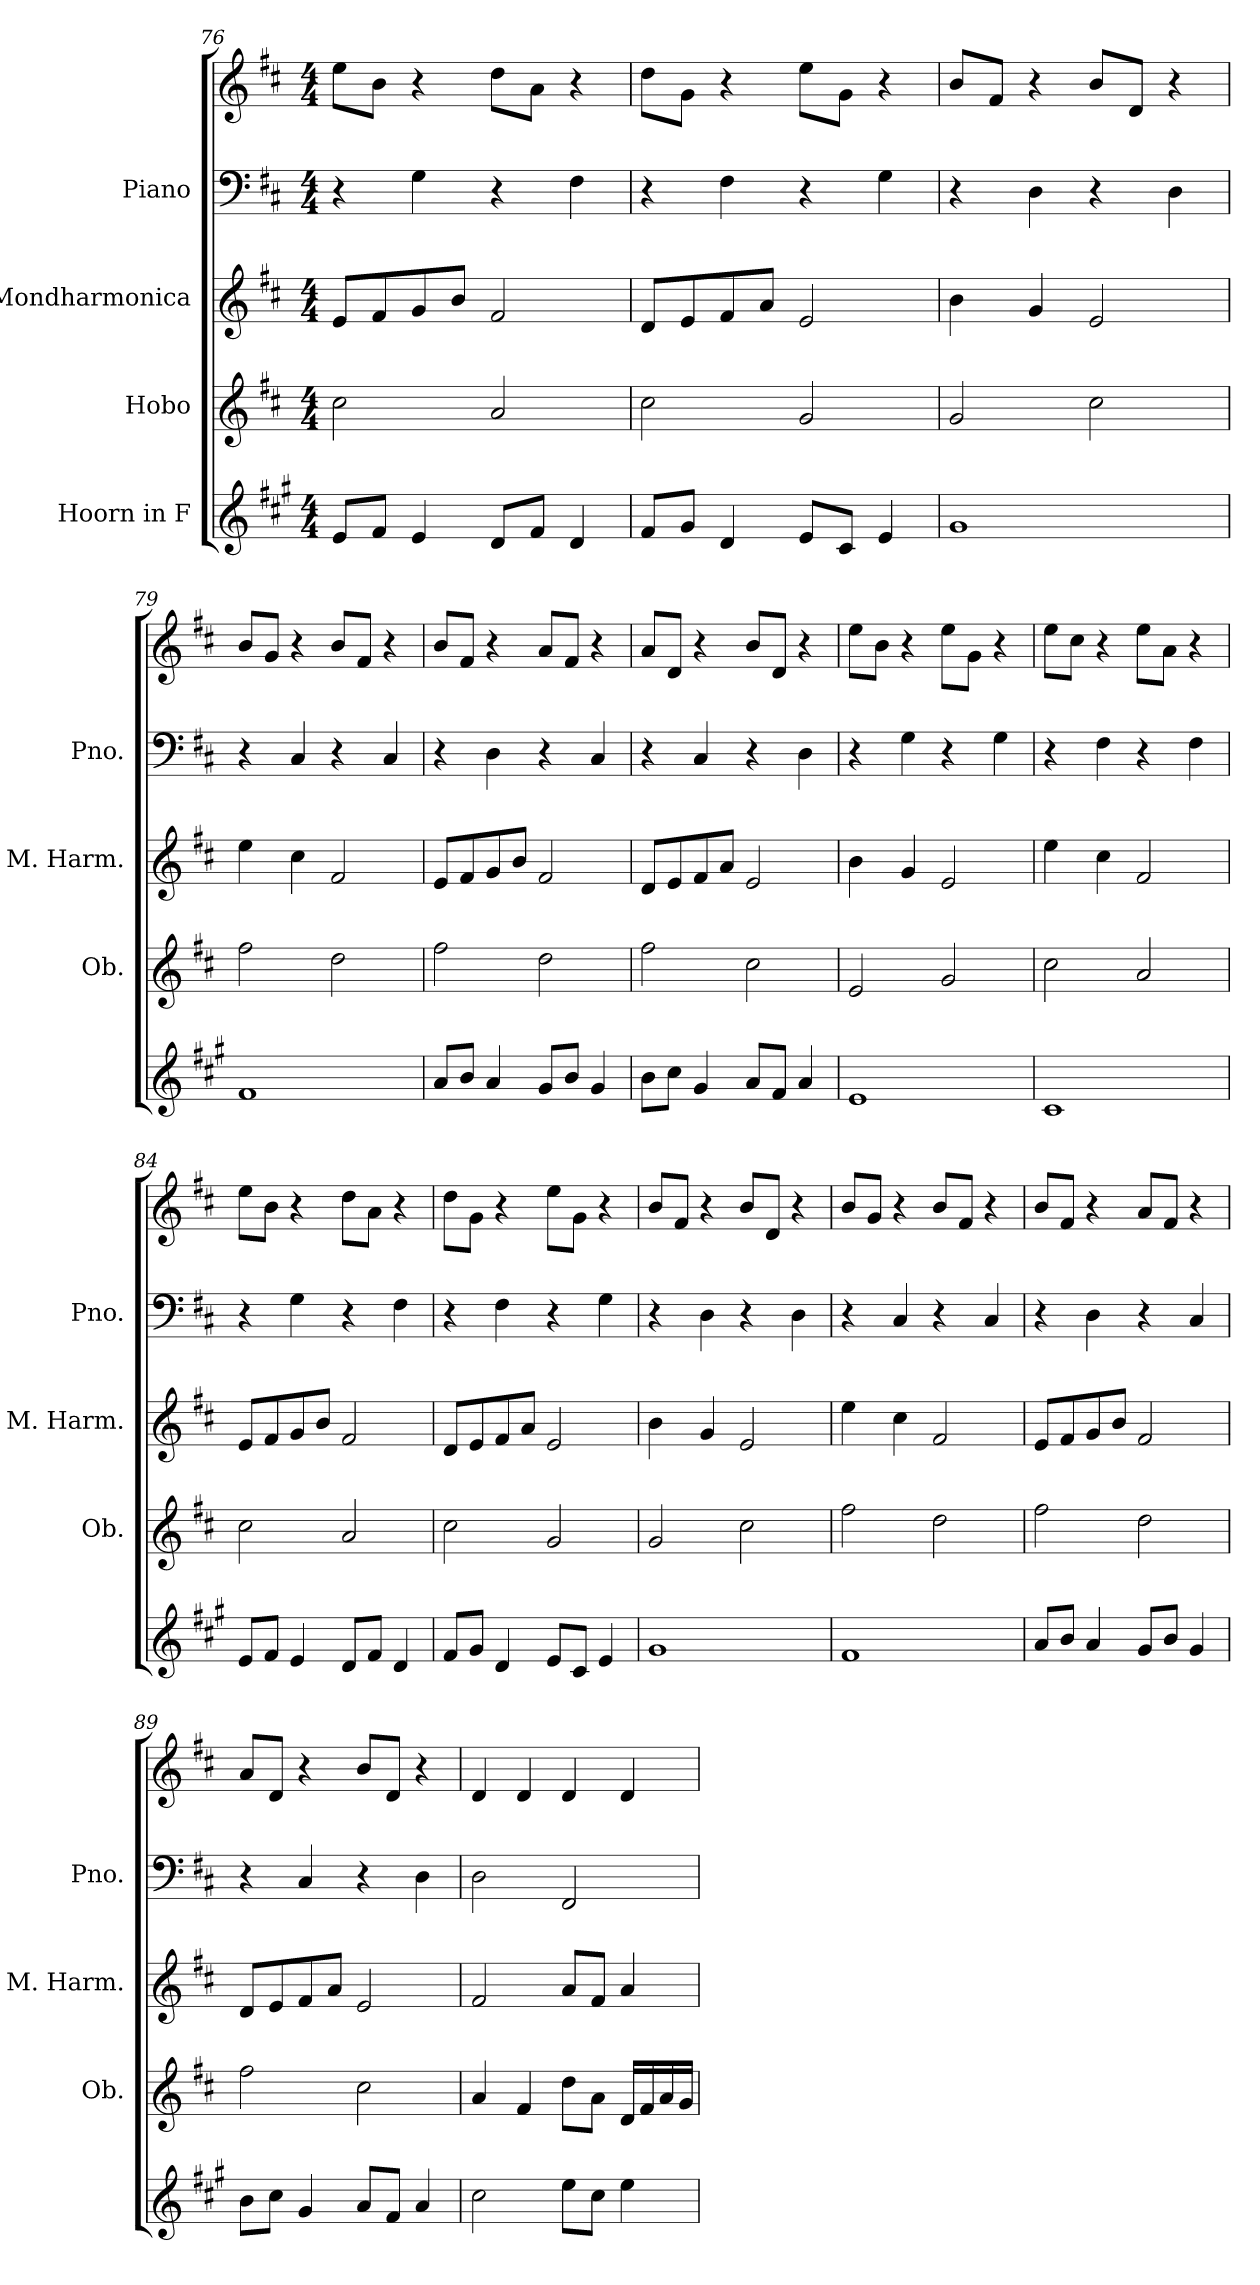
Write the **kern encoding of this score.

**kern	**kern	**kern	**kern	**kern
*part4	*part3	*part2	*part1	*part1
*staff5	*staff4	*staff3	*staff2	*staff1
*I"Hoorn in F	*I"Hobo	*I"Mondharmonica	*I"Piano	*
*	*I'Ob.	*I'M. Harm.	*I'Pno.	*
*clefG2	*clefG2	*clefG2	*clefF4	*clefG2
*ITrd4c7	*	*	*	*
*k[f#c#]	*k[f#c#]	*k[f#c#]	*k[f#c#]	*k[f#c#]
*M4/4	*M4/4	*M4/4	*M4/4	*M4/4
=76	=76	=76	=76	=76
8A/L	2cc#\	8e/L	4r	8ee\L
8B/J	.	8f#/	.	8b\J
4A/	.	8g/	4G\	4r
.	.	8b/J	.	.
8G/L	2a/	2f#/	4r	8dd\L
8B/J	.	.	.	8a\J
4G/	.	.	4F#\	4r
=77	=77	=77	=77	=77
8B/L	2cc#\	8d/L	4r	8dd\L
8c#/J	.	8e/	.	8g\J
4G/	.	8f#/	4F#\	4r
.	.	8a/J	.	.
8A/L	2g/	2e/	4r	8ee\L
8F#/J	.	.	.	8g\J
4A/	.	.	4G\	4r
=78	=78	=78	=78	=78
1c#	2g/	4b\	4r	8b/L
.	.	.	.	8f#/J
.	.	4g/	4D\	4r
.	2cc#\	2e/	4r	8b/L
.	.	.	.	8d/J
.	.	.	4D\	4r
!!LO:PB:g=z
=79	=79	=79	=79	=79
1B	2ff#\	4ee\	4r	8b/L
.	.	.	.	8g/J
.	.	4cc#\	4C#/	4r
.	2dd\	2f#/	4r	8b/L
.	.	.	.	8f#/J
.	.	.	4C#/	4r
=80	=80	=80	=80	=80
8d/L	2ff#\	8e/L	4r	8b/L
8e/J	.	8f#/	.	8f#/J
4d/	.	8g/	4D\	4r
.	.	8b/J	.	.
8c#/L	2dd\	2f#/	4r	8a/L
8e/J	.	.	.	8f#/J
4c#/	.	.	4C#/	4r
=81	=81	=81	=81	=81
8e\L	2ff#\	8d/L	4r	8a/L
8f#\J	.	8e/	.	8d/J
4c#/	.	8f#/	4C#/	4r
.	.	8a/J	.	.
8d/L	2cc#\	2e/	4r	8b/L
8B/J	.	.	.	8d/J
4d/	.	.	4D\	4r
=82	=82	=82	=82	=82
1A	2e/	4b\	4r	8ee\L
.	.	.	.	8b\J
.	.	4g/	4G\	4r
.	2g/	2e/	4r	8ee\L
.	.	.	.	8g\J
.	.	.	4G\	4r
=83	=83	=83	=83	=83
1F#	2cc#\	4ee\	4r	8ee\L
.	.	.	.	8cc#\J
.	.	4cc#\	4F#\	4r
.	2a/	2f#/	4r	8ee\L
.	.	.	.	8a\J
.	.	.	4F#\	4r
!!LO:LB:g=z
=84	=84	=84	=84	=84
8A/L	2cc#\	8e/L	4r	8ee\L
8B/J	.	8f#/	.	8b\J
4A/	.	8g/	4G\	4r
.	.	8b/J	.	.
8G/L	2a/	2f#/	4r	8dd\L
8B/J	.	.	.	8a\J
4G/	.	.	4F#\	4r
=85	=85	=85	=85	=85
8B/L	2cc#\	8d/L	4r	8dd\L
8c#/J	.	8e/	.	8g\J
4G/	.	8f#/	4F#\	4r
.	.	8a/J	.	.
8A/L	2g/	2e/	4r	8ee\L
8F#/J	.	.	.	8g\J
4A/	.	.	4G\	4r
=86	=86	=86	=86	=86
1c#	2g/	4b\	4r	8b/L
.	.	.	.	8f#/J
.	.	4g/	4D\	4r
.	2cc#\	2e/	4r	8b/L
.	.	.	.	8d/J
.	.	.	4D\	4r
=87	=87	=87	=87	=87
1B	2ff#\	4ee\	4r	8b/L
.	.	.	.	8g/J
.	.	4cc#\	4C#/	4r
.	2dd\	2f#/	4r	8b/L
.	.	.	.	8f#/J
.	.	.	4C#/	4r
=88	=88	=88	=88	=88
8d/L	2ff#\	8e/L	4r	8b/L
8e/J	.	8f#/	.	8f#/J
4d/	.	8g/	4D\	4r
.	.	8b/J	.	.
8c#/L	2dd\	2f#/	4r	8a/L
8e/J	.	.	.	8f#/J
4c#/	.	.	4C#/	4r
!!LO:PB:g=z
=89	=89	=89	=89	=89
8e\L	2ff#\	8d/L	4r	8a/L
8f#\J	.	8e/	.	8d/J
4c#/	.	8f#/	4C#/	4r
.	.	8a/J	.	.
8d/L	2cc#\	2e/	4r	8b/L
8B/J	.	.	.	8d/J
4d/	.	.	4D\	4r
=90	=90	=90	=90	=90
2f#\	4a/	2f#/	2D\	4d/
.	4f#/	.	.	4d/
8a\L	8dd\L	8a/L	2FF#/	4d/
8f#\J	8a\J	8f#/J	.	.
4a\	16d/LL	4a/	.	4d/
.	16f#/	.	.	.
.	16a/	.	.	.
.	16g/JJ	.	.	.
=	=	=	=	=
*-	*-	*-	*-	*-
